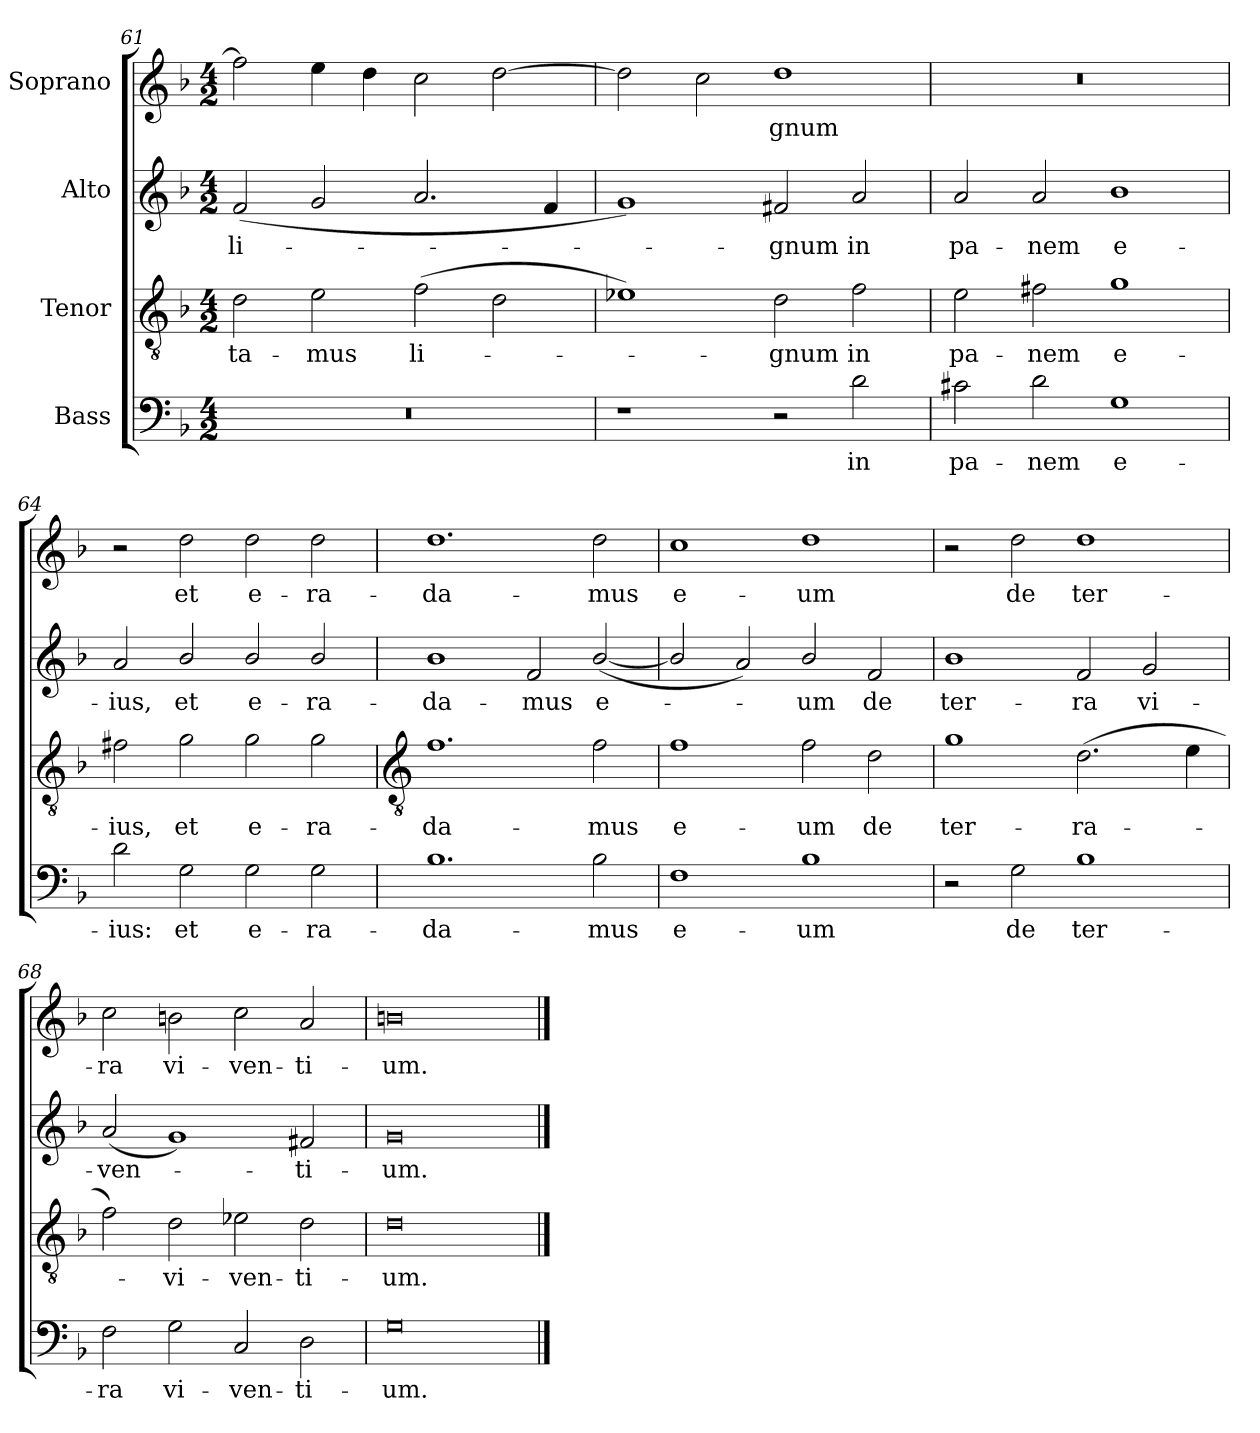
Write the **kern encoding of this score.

**kern	**text	**kern	**text	**kern	**text	**kern	**text
*part4	*part4	*part3	*part3	*part2	*part2	*part1	*part1
*staff4	*staff4	*staff3	*staff3	*staff2	*staff2	*staff1	*staff1
*I"Bass	*	*I"Tenor	*	*I"Alto	*	*I"Soprano	*
*clefF4	*	*clefGv2	*	*clefG2	*	*clefG2	*
*k[b-]	*	*k[b-]	*	*k[b-]	*	*k[b-]	*
*F:	*	*F:	*	*F:	*	*F:	*
*M4/2	*	*M4/2	*	*M4/2	*	*M4/2	*
=61	=61	=61	=61	=61	=61	=61	=61
!	!	!	!LO:LY:b	!	!LO:LY:b	!	!
0r	.	2d	-ta-	(<2f	li-	2ff]	.
!	!	!	!LO:LY:b	!	!	!	!
.	.	2e	-mus	2g	.	4ee	.
.	.	.	.	.	.	4dd	.
!	!	!	!LO:LY:b	!	!	!	!
.	.	(>2f	li-	2.a	.	2cc	.
.	.	2d	.	.	.	[2dd	.
.	.	.	.	4f	.	.	.
=62	=62	=62	=62	=62	=62	=62	=62
1r	.	1e-X)	.	1g)	.	2dd]	.
.	.	.	.	.	.	2cc	.
!	!	!	!LO:LY:b	!	!LO:LY:b	!	!LO:LY:b
2r	.	2d	gnum	2f#X	gnum	1dd	gnum
!	!LO:LY:b	!	!LO:LY:b	!	!LO:LY:b	!	!
2d	in	2f	in	2a	in	.	.
=63	=63	=63	=63	=63	=63	=63	=63
!	!LO:LY:b	!	!LO:LY:b	!	!LO:LY:b	!	!
2c#X	pa-	2e	pa-	2a	pa-	0r	.
!	!LO:LY:b	!	!LO:LY:b	!	!LO:LY:b	!	!
2d	-nem	2f#X	-nem	2a	-nem	.	.
!	!LO:LY:b	!	!LO:LY:b	!	!LO:LY:b	!	!
1G	e-	1g	e-	1b-	e-	.	.
=64	=64	=64	=64	=64	=64	=64	=64
!	!LO:LY:b	!	!LO:LY:b	!	!LO:LY:b	!	!
2d	-ius:	2f#X	-ius,	2a	-ius,	2r	.
!	!LO:LY:b	!	!LO:LY:b	!	!LO:LY:b	!	!LO:LY:b
2G	et	2g	et	2b-/	et	2dd	et
!	!LO:LY:b	!	!LO:LY:b	!	!LO:LY:b	!	!LO:LY:b
2G	e-	2g	e-	2b-/	e-	2dd	e-
!	!LO:LY:b	!	!LO:LY:b	!	!LO:LY:b	!	!LO:LY:b
2G	-ra-	2g	-ra-	2b-/	-ra-	2dd	-ra-
!!LO:LB:g=z
=65	=65	=65	=65	=65	=65	=65	=65
*	*	*clefGv2	*	*	*	*	*
!	!LO:LY:b	!	!LO:LY:b	!	!LO:LY:b	!	!LO:LY:b
1.B-	-da-	1.f	-da-	1b-	-da-	1.dd	-da-
!	!	!	!	!	!LO:LY:b	!	!
.	.	.	.	2f	-mus	.	.
!	!LO:LY:b	!	!LO:LY:b	!	!LO:LY:b	!	!LO:LY:b
2B-	-mus	2f	-mus	(<[2b-/	e-	2dd	-mus
=66	=66	=66	=66	=66	=66	=66	=66
!	!LO:LY:b	!	!LO:LY:b	!	!	!	!LO:LY:b
1F	e-	1f	e-	2b-/]	.	1cc	e-
.	.	.	.	2a)	.	.	.
!	!LO:LY:b	!	!LO:LY:b	!	!LO:LY:b	!	!LO:LY:b
1B-	-um	2f	-um	2b-/	um	1dd	-um
!	!	!	!LO:LY:b	!	!LO:LY:b	!	!
.	.	2d	de	2f	de	.	.
=67	=67	=67	=67	=67	=67	=67	=67
!	!	!	!LO:LY:b	!	!LO:LY:b	!	!
2r	.	1g	ter-	1b-	ter-	2r	.
!	!LO:LY:b	!	!	!	!	!	!LO:LY:b
2G	de	.	.	.	.	2dd	de
!	!LO:LY:b	!	!LO:LY:b	!	!LO:LY:b	!	!LO:LY:b
1B-	ter-	(>2.d	-ra-	2f	-ra	1dd	ter-
!	!	!	!	!	!LO:LY:b	!	!
.	.	.	.	2g	vi-	.	.
.	.	4e	.	.	.	.	.
=68	=68	=68	=68	=68	=68	=68	=68
!	!LO:LY:b	!	!	!	!LO:LY:b	!	!LO:LY:b
2F	-ra	2f)	.	(<2a	-ven-	2cc	-ra
!	!LO:LY:b	!	!LO:LY:b	!	!	!	!LO:LY:b
2G	vi-	2d	vi-	1g)	.	2bn	vi-
!	!LO:LY:b	!	!LO:LY:b	!	!	!	!LO:LY:b
2C	-ven-	2e-X	-ven-	.	.	2cc	-ven-
!	!LO:LY:b	!	!LO:LY:b	!	!LO:LY:b	!	!LO:LY:b
2D	-ti-	2d	-ti-	2f#X	ti-	2a	-ti-
=69	=69	=69	=69	=69	=69	=69	=69
!	!LO:LY:b	!	!LO:LY:b	!	!LO:LY:b	!	!LO:LY:b
0G	-um.	0d	-um.	0g	-um.	0bn	-um.
==	==	==	==	==	==	==	==
*-	*-	*-	*-	*-	*-	*-	*-
